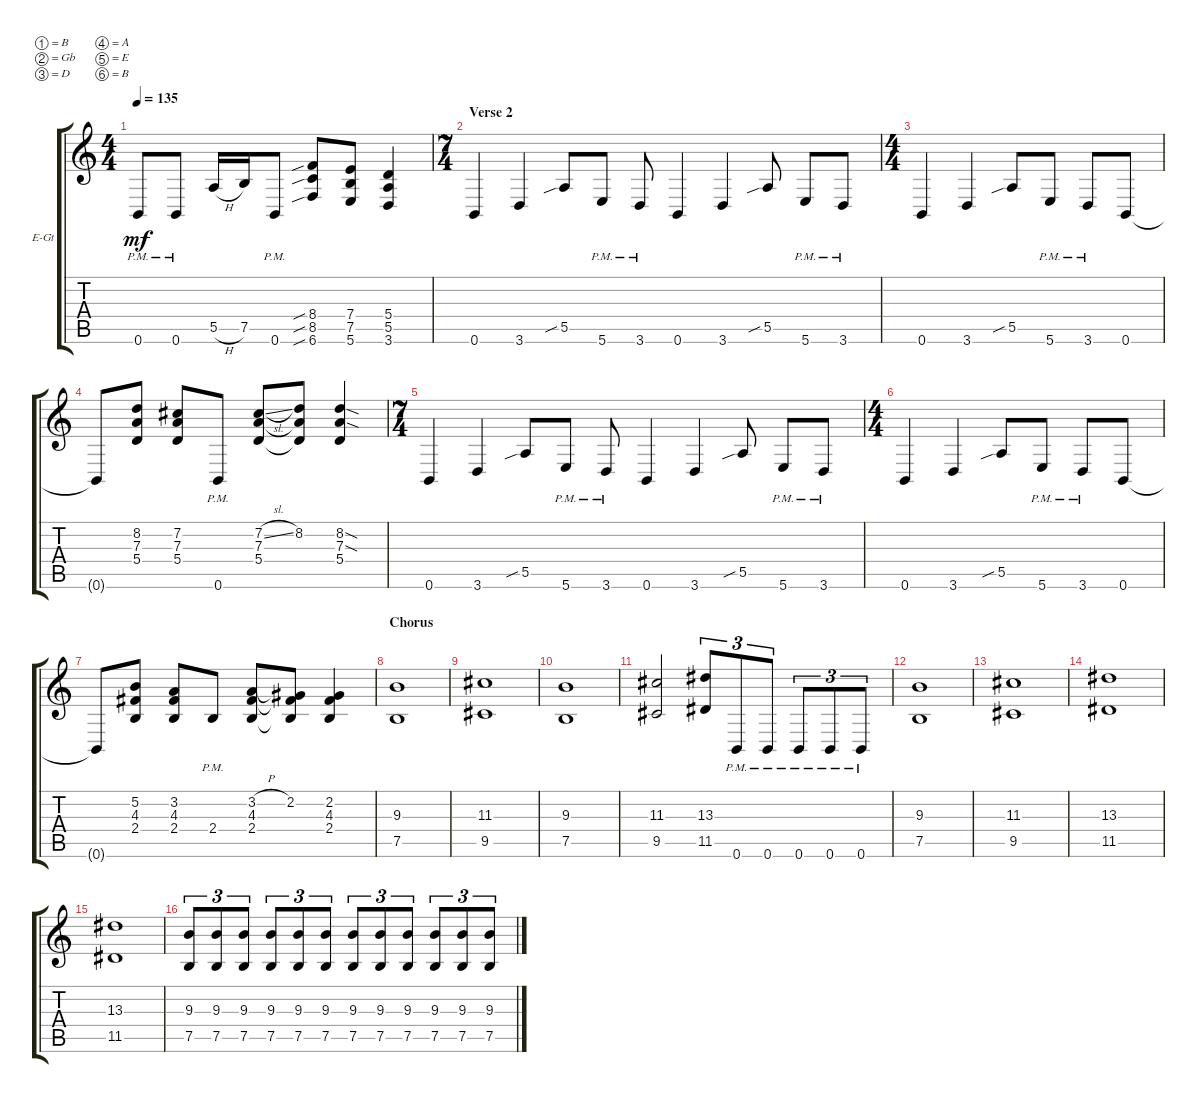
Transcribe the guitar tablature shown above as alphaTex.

\bracketExtendMode groupsimilarinstruments
\firstSystemTrackNameOrientation horizontal
\otherSystemsTrackNameOrientation horizontal
\track ("Electric Guitar 2" "E-Gt") {multiBarRest instrument distortionguitar}
\staff {score tabs}
\tuning (B3 Gb3 D3 A2 E2 B1)
\ts (4 4)
\tempo 135
\clef g2
\ks c
0.6{pm}.8{dy mf} 0.6{pm}.8 5.5{h}.16 7.5.16 0.6{pm}.8 (6.6{sib} 8.5{sib} 8.4{sib}).8 (5.6 7.4 7.5).8 (3.6 5.5 5.4).4 |
\ts (7 4)
\section ("" "Verse 2")
0.6.4 3.6.4 5.5{sib}.8 5.6{pm}.8 3.6{pm}.8 0.6.4 3.6.4 5.5{sib}.8 5.6{pm}.8 3.6{pm}.8 |
\ts (4 4)
0.6.4 3.6.4 5.5{sib}.8 5.6{pm}.8 3.6{pm}.8 0.6.8 |
0.6{t}.8 (8.2 7.3 5.4).8 (7.2 7.3 5.4).8 0.6{pm}.8 (7.3 7.2{sl} 5.4).8 (7.3{t} 8.2 5.4{t}).8 (7.3{sod} 8.2{sod} 5.4).4 |
\ts (7 4)
0.6.4 3.6.4 5.5{sib}.8 5.6{pm}.8 3.6{pm}.8 0.6.4 3.6.4 5.5{sib}.8 5.6{pm}.8 3.6{pm}.8 |
\ts (4 4)
0.6.4 3.6.4 5.5{sib}.8 5.6{pm}.8 3.6{pm}.8 0.6.8 |
0.6{t}.8 (5.2 4.3 2.4).8 (3.2 4.3 2.4).8 2.4{pm}.8 (4.3 3.2{h} 2.4).8 (4.3{t} 2.2 2.4{t}).8 (4.3 2.2 2.4).4 |
\section ("" "Chorus")
(7.5 9.3).1 |
(9.5 11.3).1 |
(7.5 9.3).1 |
(9.5 11.3).2 (13.3 11.5).8{tu (3 2)} 0.6{pm}.8{tu (3 2)} 0.6{pm}.8{tu (3 2)} 0.6{pm}.8{tu (3 2)} 0.6{pm}.8{tu (3 2)} 0.6{pm}.8{tu (3 2)} |
(7.5 9.3).1 |
(9.5 11.3).1 |
(11.5 13.3).1 |
(11.5 13.3).1 |
(7.5 9.3).8{tu (3 2)} (9.3 7.5).8{tu (3 2)} (9.3 7.5).8{tu (3 2)} (7.5 9.3).8{tu (3 2)} (9.3 7.5).8{tu (3 2)} (9.3 7.5).8{tu (3 2)} (7.5 9.3).8{tu (3 2)} (9.3 7.5).8{tu (3 2)} (9.3 7.5).8{tu (3 2)} (7.5 9.3).8{tu (3 2)} (9.3 7.5).8{tu (3 2)} (9.3 7.5).8{tu (3 2)}
